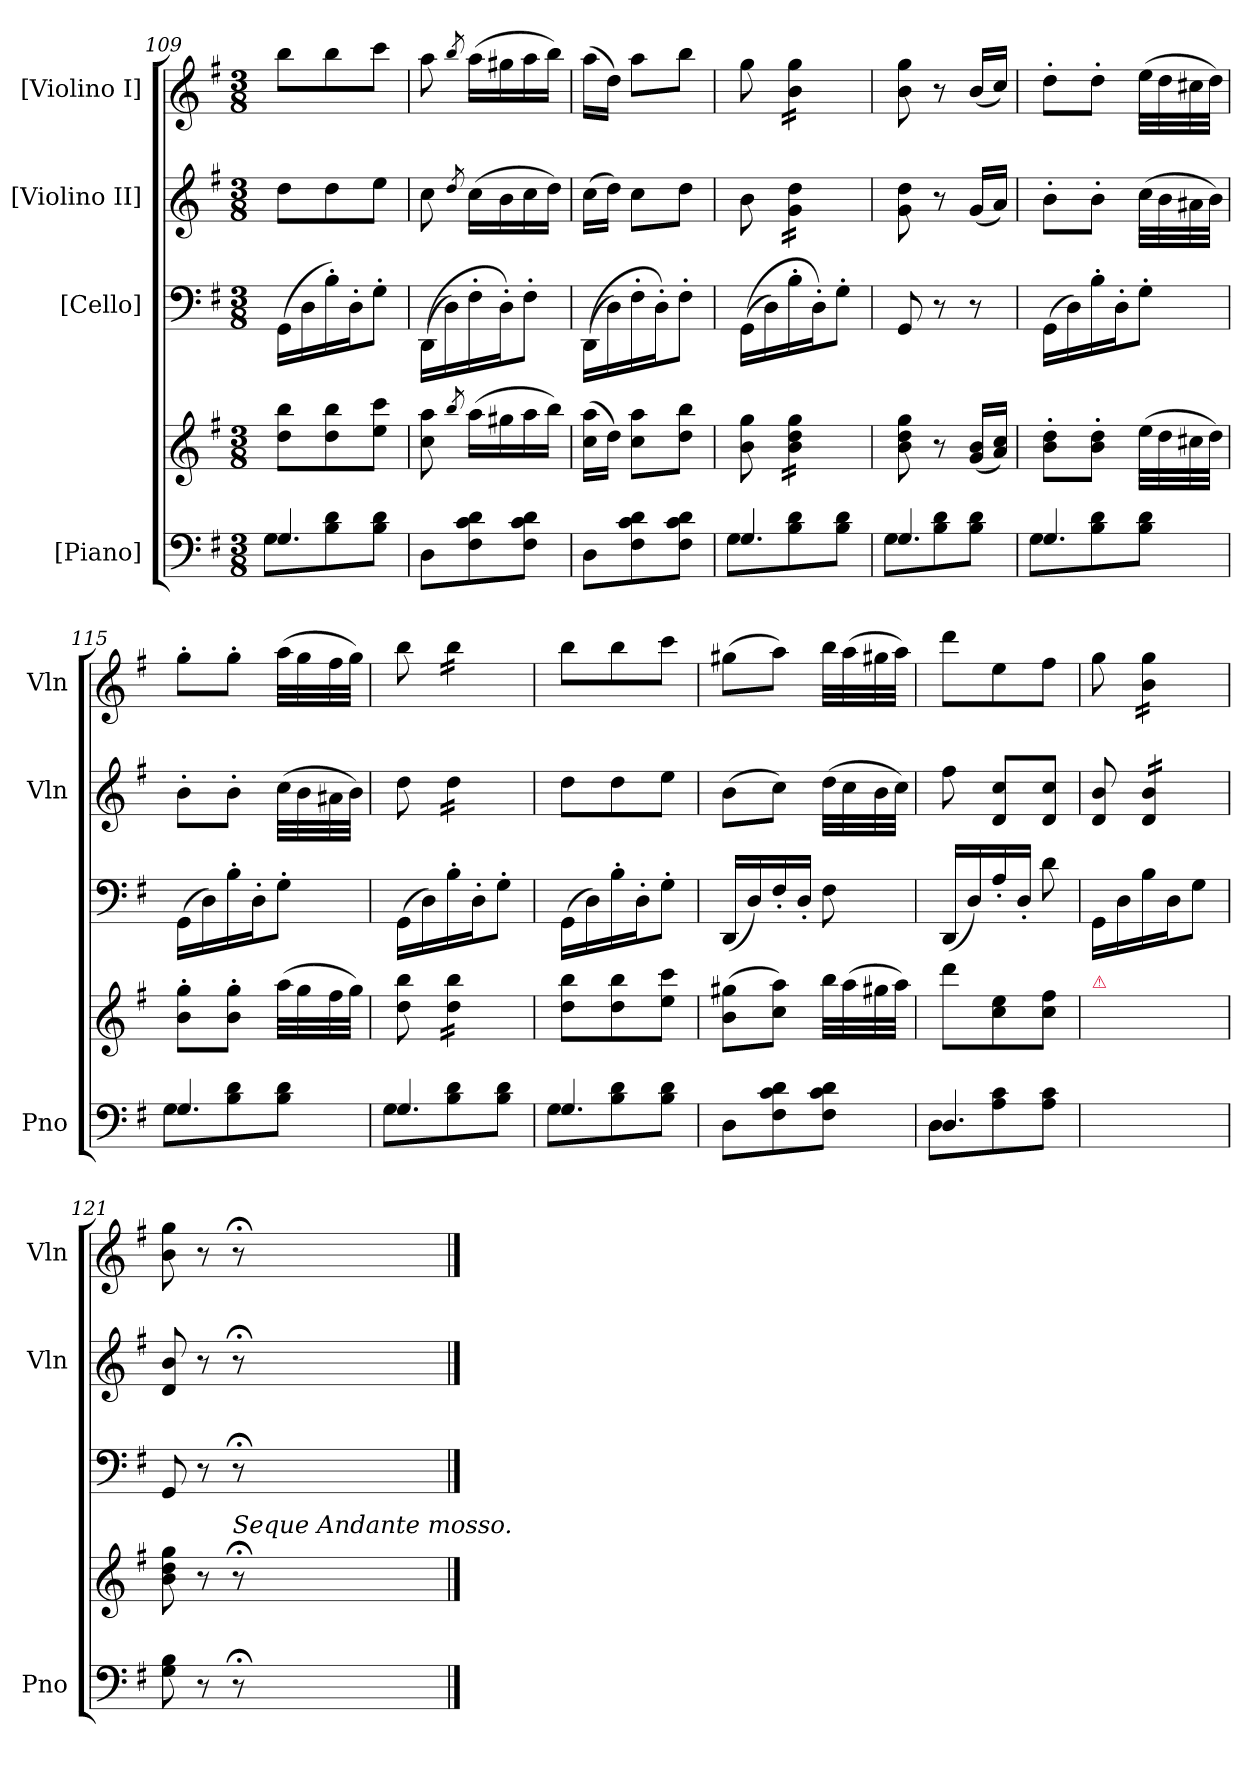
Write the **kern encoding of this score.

**kern	**kern	**kern	**kern	**kern
*part4	*part4	*part3	*part2	*part1
*staff5	*staff4	*staff3	*staff2	*staff1
*I"[Piano]	*	*I"[Cello]	*I"[Violino II]	*I"[Violino I]
*I'Pno	*	*	*I'Vln	*I'Vln
*clefF4	*clefG2	*clefF4	*clefG2	*clefG2
*k[f#]	*k[f#]	*k[f#]	*k[f#]	*k[f#]
*M3/8	*M3/8	*M3/8	*M3/8	*M3/8
=109	=109	=109	=109	=109
*^	*	*	*	*
4.G/	8G\L	8dd\ 8bb\L	(>16GG\LL	8dd\L	8bb\L
.	.	.	16D\	.	.
.	8B\ 8d\	8dd\ 8bb\	16B'>\)	8dd\	8bb\
.	.	.	16D'>\J	.	.
.	8B\ 8d\J	8ee\ 8ccc\J	8G'>\J	8ee\J	8ccc\J
*v	*v	*	*	*	*
=110	=110	=110	=110	=110
8D\L	8cc\ 8aa\	(>(>16DD\LL	8cc\	8aa\
.	.	16D\)	.	.
.	8qbb/	.	8qdd/	8qbb/
8F#\ 8c\ 8d\	(>16aa\LL	16F#'\	(>16cc\LL	(>16aa\LL
.	16gg#X\	16D'\J)	16b\	16gg#X\
8F#\ 8c\ 8d\J	16aa\	8F#'\J	16cc\	16aa\
.	16bb\JJ)	.	16dd\JJ)	16bb\JJ)
=111	=111	=111	=111	=111
8D\L	(>16cc\ 16aa\LL	(>(>16DD\LL	(>16cc\LL	(>16aa\LL
.	16dd\JJ)	16D\)	16dd\JJ)	16dd\JJ)
8F#\ 8c\ 8d\	8cc\ 8aa\L	16F#'>\	8cc\L	8aa\L
.	.	16D'>\J)	.	.
8F#\ 8c\ 8d\J	8dd\ 8bb\J	8F#'>\J	8dd\J	8bb\J
=112	=112	=112	=112	=112
*^	*	*	*	*
4.G/	8G\L	8b\ 8gg\	(>(>16GG\LL	8b\	8gg\
.	.	.	16D\)	.	.
*	*	*tremolo	*	*	*
*	*	*	*	*tremolo	*
*	*	*	*	*	*tremolo
.	8B\ 8d\	16b\ 16dd\ 16gg\LL	16B'>\	16g\ 16dd\LL	16b\ 16gg\LL
.	.	16b\ 16dd\ 16gg\	16D'>\J)	16g\ 16dd\	16b\ 16gg\
.	8B\ 8d\J	16b\ 16dd\ 16gg\	8G'>\J	16g\ 16dd\	16b\ 16gg\
.	.	16b\ 16dd\ 16gg\JJ	.	16g\ 16dd\JJ	16b\ 16gg\JJ
*	*	*	*	*	*Xtremolo
*	*	*	*	*Xtremolo	*
*	*	*Xtremolo	*	*	*
=113	=113	=113	=113	=113	=113
4.G/	8G\L	8b\ 8dd\ 8gg\	8GG/	8g\ 8dd\	8b\ 8gg\
.	8B\ 8d\	8r	8r	8r	8r
.	8B\ 8d\J	(<16g/ 16b/LL	8r	(<16g/LL	(<16b/LL
.	.	16a/ 16cc/JJ)	.	16a/JJ)	16cc/JJ)
=114	=114	=114	=114	=114	=114
4.G/	8G\L	8b'>\ 8dd'>\L	(>16GG\LL	8b'>\L	8dd'>\L
.	.	.	16D\)	.	.
.	8B\ 8d\	8b'>\ 8dd'>\J	16B'>\	8b'>\J	8dd'>\J
.	.	.	16D'>\J	.	.
.	8B\ 8d\J	(>32ee\LLL	8G'>\J	(>32cc\LLL	(>32ee\LLL
.	.	32dd\	.	32b\	32dd\
.	.	32cc#X\	.	32a#X\	32cc#X\
.	.	32dd\JJJ)	.	32b\JJJ)	32dd\JJJ)
=115	=115	=115	=115	=115	=115
4.G/	8G\L	8b'>\ 8gg'>\L	(>16GG\LL	8b'>\L	8gg'>\L
.	.	.	16D\)	.	.
.	8B\ 8d\	8b'>\ 8gg'>\J	16B'>\	8b'>\J	8gg'>\J
.	.	.	16D'>\J	.	.
.	8B\ 8d\J	(>32aa\LLL	8G'>\J	(>32cc\LLL	(>32aa\LLL
.	.	32gg\	.	32b\	32gg\
.	.	32ff#\	.	32a#X\	32ff#\
.	.	32gg\JJJ)	.	32b\JJJ)	32gg\JJJ)
=116	=116	=116	=116	=116	=116
4.G/	8G\L	8dd\ 8bb\	(>16GG\LL	8dd\	8bb\
.	.	.	16D\)	.	.
*	*	*tremolo	*	*	*
*	*	*	*	*tremolo	*
*	*	*	*	*	*tremolo
.	8B\ 8d\	16dd\ 16bb\LL	16B'>\	16dd\LL	16bb\LL
.	.	16dd\ 16bb\	16D'>\J	16dd\	16bb\
.	8B\ 8d\J	16dd\ 16bb\	8G'>\J	16dd\	16bb\
.	.	16dd\ 16bb\JJ	.	16dd\JJ	16bb\JJ
*	*	*	*	*	*Xtremolo
*	*	*	*	*Xtremolo	*
*	*	*Xtremolo	*	*	*
=117	=117	=117	=117	=117	=117
4.G/	8G\L	8dd\ 8bb\L	(>16GG\LL	8dd\L	8bb\L
.	.	.	16D\)	.	.
.	8B\ 8d\	8dd\ 8bb\	16B'>\	8dd\	8bb\
.	.	.	16D'>\J	.	.
.	8B\ 8d\J	8ee\ 8ccc\J	8G'>\J	8ee\J	8ccc\J
*v	*v	*	*	*	*
=118	=118	=118	=118	=118
8D\L	(>8b\ 8gg#X\L	(<16DD/LL	(8b\L	(>8gg#X\L
.	.	16D/)	.	.
8F#\ 8c\ 8d\	8cc\ 8aa\J)	16F#'</	8cc\J)	8aa\J)
.	.	16D'</JJ	.	.
8F#\ 8c\ 8d\J	32bb\LLL	8F#\	(>32dd\LLL	32bb\LLL
.	(>32aa\	.	32cc\	(>32aa\
.	32gg#X\	.	32b\	32gg#X\
.	32aa\JJJ)	.	32cc\JJJ)	32aa\JJJ)
=119	=119	=119	=119	=119
*^	*	*	*	*
4.D/	8D\L	8ddd\L	(<16DD/LL	8ff#\	8ddd\L
.	.	.	16D/)	.	.
.	8A\ 8c\	8cc\ 8ee\	16A'</	8d/ 8cc/L	8ee\
.	.	.	16D'</JJ	.	.
.	8A\ 8c\J	8cc\ 8ff#\J	8d\	8d/ 8cc/J	8ff#\J
=120	=120	=120	=120	=120	=120
!	!	!LO:TX:a:color=crimson:t=⚠	!	!	!
!LO:TX:a:color=crimson:t=⚠	!	!	!	!	!
*v	*v	*	*	*	*
4.ryy	4.ryy	16GG\LL	8d/ 8b/	8gg\
.	.	16D\	.	.
*	*	*	*tremolo	*
*	*	*	*	*tremolo
.	.	16B\	16d/ 16b/LL	16b\ 16gg\LL
.	.	16D\J	16d/ 16b/	16b\ 16gg\
.	.	8G\J	16d/ 16b/	16b\ 16gg\
.	.	.	16d/ 16b/JJ	16b\ 16gg\JJ
*	*	*	*	*Xtremolo
*	*	*	*Xtremolo	*
=121	=121	=121	=121	=121
8G\ 8B\	8b\ 8dd\ 8gg\	8GG/	8d/ 8b/	8b\ 8gg\
8r	8r	8r	8r	8r
!	!LO:TX:a:i:t=Seque Andante mosso.	!	!	!
8r;<	8r;<	8r;<	8r;<	8r;<
==	==	==	==	==
*-	*-	*-	*-	*-
